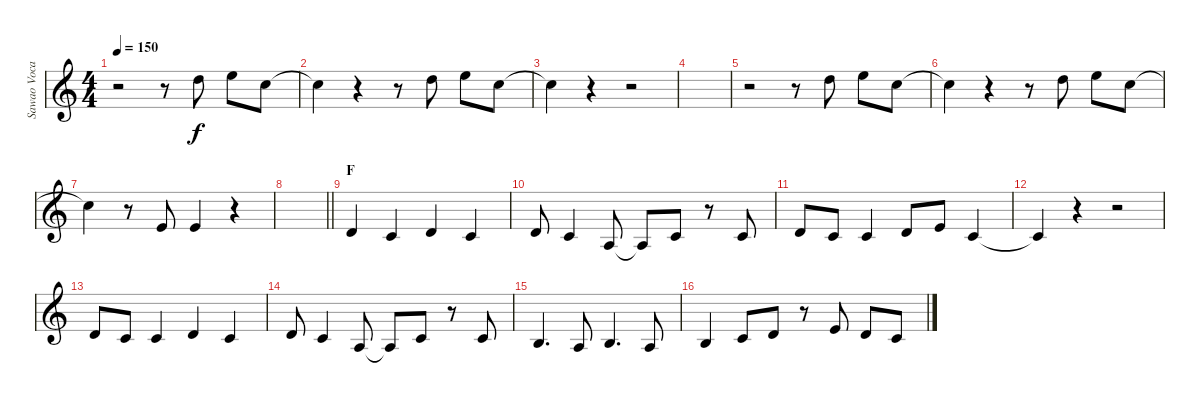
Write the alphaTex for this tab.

\track ("Sawao Vocal" "Sawao Voca") {instrument synthbrass1}
\staff {score}
\tuning (E4 B3 G3 D3 A2 E2) {hide}
\ts (4 4)
\tempo 150
\clef g2
\ks c
r.2{dy f} r.8 10.1.8 12.1.8 8.1.8 |
8.1{t}.4 r.4 r.8 10.1.8 12.1.8 8.1.8 |
8.1{t}.4 r.4 r.2 |
|
r.2 r.8 10.1.8 12.1.8 8.1.8 |
8.1{t}.4 r.4 r.8 10.1.8 12.1.8 8.1.8 |
8.1{t}.4 r.8 0.1.8 0.1.4 r.4 |
\barLineRight lightlight
|
\section ("" "F")
3.2.4 1.2.4 3.2.4 1.2.4 |
3.2.8 1.2.4 2.3.8 2.3{t}.8 1.2.8 r.8 1.2.8 |
3.2.8 1.2.8 1.2.4 3.2.8 0.1.8 1.2.4 |
1.2{t}.4 r.4 r.2 |
3.2.8 1.2.8 1.2.4 3.2.4 1.2.4 |
3.2.8 1.2.4 2.3.8 2.3{t}.8 1.2.8 r.8 1.2.8 |
0.2.4{d} 2.3.8 0.2.4{d} 2.3.8 |
0.2.4 1.2.8 3.2.8 r.8 0.1.8 3.2.8 1.2.8
